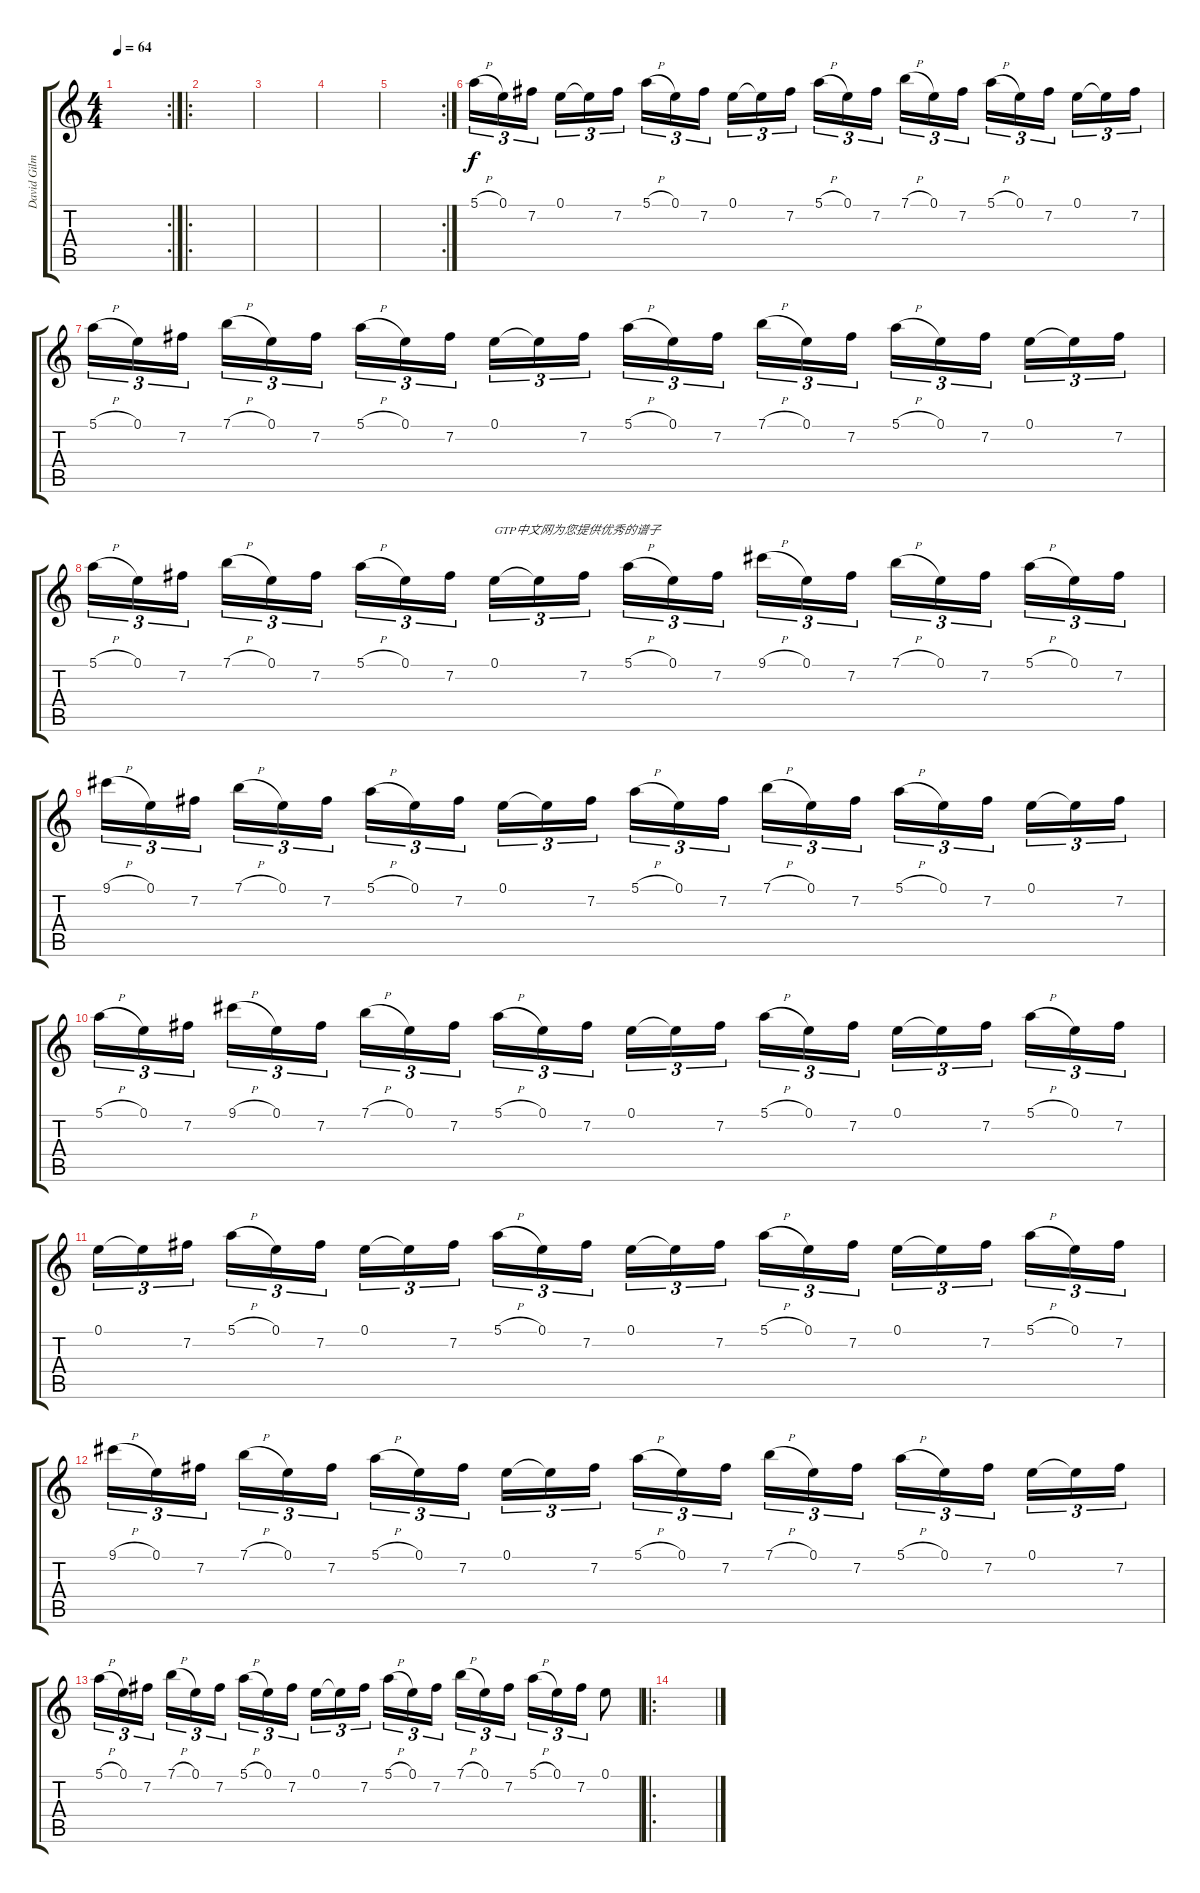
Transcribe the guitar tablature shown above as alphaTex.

\track ("David Gilmour" "David Gilm") {instrument electricguitarclean}
\staff {score tabs}
\tuning (E4 B3 G3 D3 A2 E2) {hide}
\rc 2
\ts (4 4)
\tempo 64
\clef g2
\ks c
|
\ro
|
|
|
\rc 2
|
5.1{h}.16{tu (3 2)} 0.1.16{tu (3 2)} 7.2.16{tu (3 2)} 0.1.16{tu (3 2)} 0.1{t}.16{tu (3 2)} 7.2.16{tu (3 2)} 5.1{h}.16{tu (3 2)} 0.1.16{tu (3 2)} 7.2.16{tu (3 2)} 0.1.16{tu (3 2)} 0.1{t}.16{tu (3 2)} 7.2.16{tu (3 2)} 5.1{h}.16{tu (3 2)} 0.1.16{tu (3 2)} 7.2.16{tu (3 2)} 7.1{h}.16{tu (3 2)} 0.1.16{tu (3 2)} 7.2.16{tu (3 2)} 5.1{h}.16{tu (3 2)} 0.1.16{tu (3 2)} 7.2.16{tu (3 2)} 0.1.16{tu (3 2)} 0.1{t}.16{tu (3 2)} 7.2.16{tu (3 2)} |
5.1{h}.16{tu (3 2)} 0.1.16{tu (3 2)} 7.2.16{tu (3 2)} 7.1{h}.16{tu (3 2)} 0.1.16{tu (3 2)} 7.2.16{tu (3 2)} 5.1{h}.16{tu (3 2)} 0.1.16{tu (3 2)} 7.2.16{tu (3 2)} 0.1.16{tu (3 2)} 0.1{t}.16{tu (3 2)} 7.2.16{tu (3 2)} 5.1{h}.16{tu (3 2)} 0.1.16{tu (3 2)} 7.2.16{tu (3 2)} 7.1{h}.16{tu (3 2)} 0.1.16{tu (3 2)} 7.2.16{tu (3 2)} 5.1{h}.16{tu (3 2)} 0.1.16{tu (3 2)} 7.2.16{tu (3 2)} 0.1.16{tu (3 2)} 0.1{t}.16{tu (3 2)} 7.2.16{tu (3 2)} |
5.1{h}.16{tu (3 2)} 0.1.16{tu (3 2)} 7.2.16{tu (3 2)} 7.1{h}.16{tu (3 2)} 0.1.16{tu (3 2)} 7.2.16{tu (3 2)} 5.1{h}.16{tu (3 2)} 0.1.16{tu (3 2)} 7.2.16{tu (3 2)} 0.1.16{tu (3 2) txt "GTP中文网为您提供优秀的谱子"} 0.1{t}.16{tu (3 2)} 7.2.16{tu (3 2)} 5.1{h}.16{tu (3 2)} 0.1.16{tu (3 2)} 7.2.16{tu (3 2)} 9.1{h}.16{tu (3 2)} 0.1.16{tu (3 2)} 7.2.16{tu (3 2)} 7.1{h}.16{tu (3 2)} 0.1.16{tu (3 2)} 7.2.16{tu (3 2)} 5.1{h}.16{tu (3 2)} 0.1.16{tu (3 2)} 7.2.16{tu (3 2)} |
9.1{h}.16{tu (3 2)} 0.1.16{tu (3 2)} 7.2.16{tu (3 2)} 7.1{h}.16{tu (3 2)} 0.1.16{tu (3 2)} 7.2.16{tu (3 2)} 5.1{h}.16{tu (3 2)} 0.1.16{tu (3 2)} 7.2.16{tu (3 2)} 0.1.16{tu (3 2)} 0.1{t}.16{tu (3 2)} 7.2.16{tu (3 2)} 5.1{h}.16{tu (3 2)} 0.1.16{tu (3 2)} 7.2.16{tu (3 2)} 7.1{h}.16{tu (3 2)} 0.1.16{tu (3 2)} 7.2.16{tu (3 2)} 5.1{h}.16{tu (3 2)} 0.1.16{tu (3 2)} 7.2.16{tu (3 2)} 0.1.16{tu (3 2)} 0.1{t}.16{tu (3 2)} 7.2.16{tu (3 2)} |
5.1{h}.16{tu (3 2)} 0.1.16{tu (3 2)} 7.2.16{tu (3 2)} 9.1{h}.16{tu (3 2)} 0.1.16{tu (3 2)} 7.2.16{tu (3 2)} 7.1{h}.16{tu (3 2)} 0.1.16{tu (3 2)} 7.2.16{tu (3 2)} 5.1{h}.16{tu (3 2)} 0.1.16{tu (3 2)} 7.2.16{tu (3 2)} 0.1.16{tu (3 2)} 0.1{t}.16{tu (3 2)} 7.2.16{tu (3 2)} 5.1{h}.16{tu (3 2)} 0.1.16{tu (3 2)} 7.2.16{tu (3 2)} 0.1.16{tu (3 2)} 0.1{t}.16{tu (3 2)} 7.2.16{tu (3 2)} 5.1{h}.16{tu (3 2)} 0.1.16{tu (3 2)} 7.2.16{tu (3 2)} |
0.1.16{tu (3 2)} 0.1{t}.16{tu (3 2)} 7.2.16{tu (3 2)} 5.1{h}.16{tu (3 2)} 0.1.16{tu (3 2)} 7.2.16{tu (3 2)} 0.1.16{tu (3 2)} 0.1{t}.16{tu (3 2)} 7.2.16{tu (3 2)} 5.1{h}.16{tu (3 2)} 0.1.16{tu (3 2)} 7.2.16{tu (3 2)} 0.1.16{tu (3 2)} 0.1{t}.16{tu (3 2)} 7.2.16{tu (3 2)} 5.1{h}.16{tu (3 2)} 0.1.16{tu (3 2)} 7.2.16{tu (3 2)} 0.1.16{tu (3 2)} 0.1{t}.16{tu (3 2)} 7.2.16{tu (3 2)} 5.1{h}.16{tu (3 2)} 0.1.16{tu (3 2)} 7.2.16{tu (3 2)} |
9.1{h}.16{tu (3 2)} 0.1.16{tu (3 2)} 7.2.16{tu (3 2)} 7.1{h}.16{tu (3 2)} 0.1.16{tu (3 2)} 7.2.16{tu (3 2)} 5.1{h}.16{tu (3 2)} 0.1.16{tu (3 2)} 7.2.16{tu (3 2)} 0.1.16{tu (3 2)} 0.1{t}.16{tu (3 2)} 7.2.16{tu (3 2)} 5.1{h}.16{tu (3 2)} 0.1.16{tu (3 2)} 7.2.16{tu (3 2)} 7.1{h}.16{tu (3 2)} 0.1.16{tu (3 2)} 7.2.16{tu (3 2)} 5.1{h}.16{tu (3 2)} 0.1.16{tu (3 2)} 7.2.16{tu (3 2)} 0.1.16{tu (3 2)} 0.1{t}.16{tu (3 2)} 7.2.16{tu (3 2)} |
5.1{h}.16{tu (3 2)} 0.1.16{tu (3 2)} 7.2.16{tu (3 2)} 7.1{h}.16{tu (3 2)} 0.1.16{tu (3 2)} 7.2.16{tu (3 2)} 5.1{h}.16{tu (3 2)} 0.1.16{tu (3 2)} 7.2.16{tu (3 2)} 0.1.16{tu (3 2)} 0.1{t}.16{tu (3 2)} 7.2.16{tu (3 2)} 5.1{h}.16{tu (3 2)} 0.1.16{tu (3 2)} 7.2.16{tu (3 2)} 7.1{h}.16{tu (3 2)} 0.1.16{tu (3 2)} 7.2.16{tu (3 2)} 5.1{h}.16{tu (3 2)} 0.1.16{tu (3 2)} 7.2.16{tu (3 2)} 0.1.8 |
\ro
